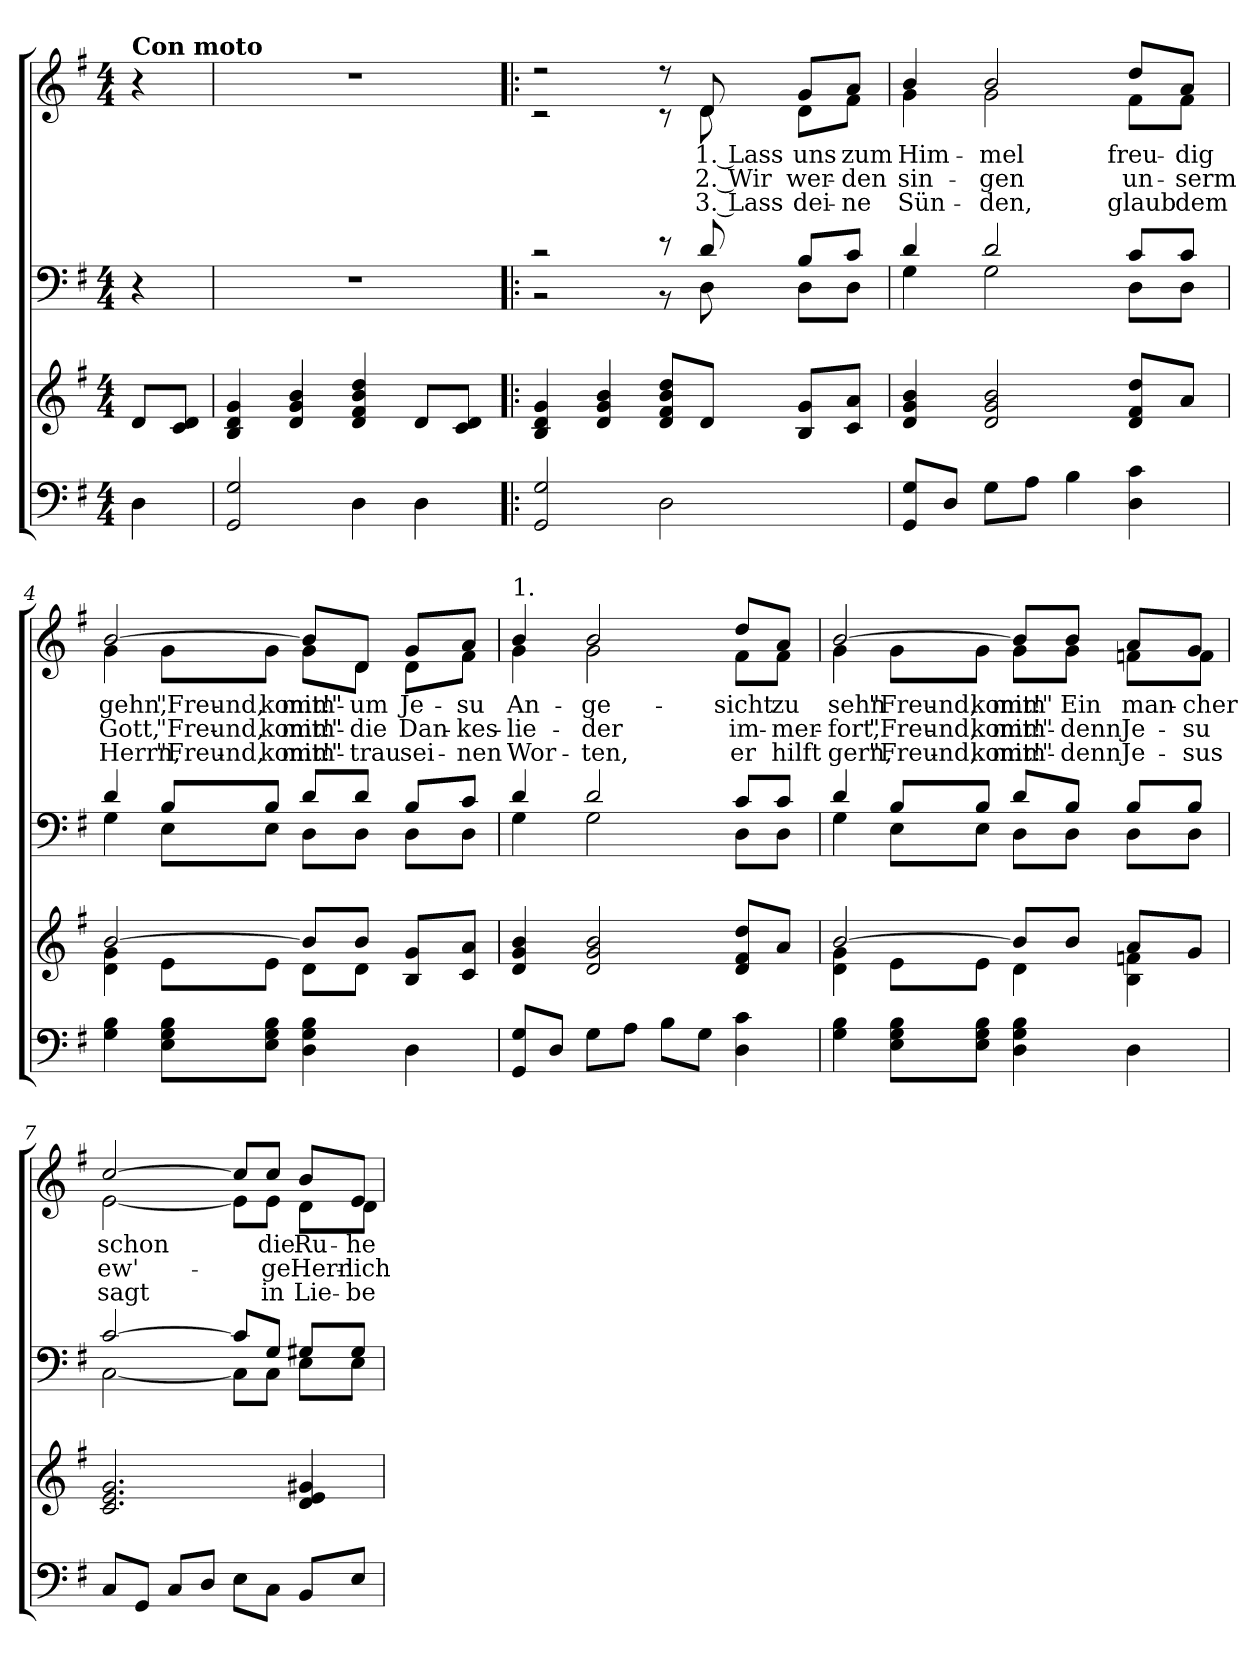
**kern	**kern	**kern	**kern	**text	**text	**text
*part3	*part3	*part2	*part1	*part1	*part1	*part1
*staff4	*staff3	*staff2	*staff1	*staff1	*staff1	*staff1
*clefF4	*clefG2	*clefF4	*clefG2	*	*	*
*k[f#]	*k[f#]	*k[f#]	*k[f#]	*	*	*
*G:	*G:	*G:	*G:	*	*	*
*M4/4	*M4/4	*M4/4	*M4/4	*	*	*
=	=	=	=	=	=	=
!	!	!	!LO:TX:a:B:t=Con moto	!	!	!
4D\	8d/L	4r	4r	.	.	.
.	8c/ 8d/J	.	.	.	.	.
=1	=1	=1	=1	=1	=1	=1
*^	*	*	*	*	*	*
2GG/ 2G/	2ryy	4B/ 4d/ 4g/	1r	1r	.	.	.
.	.	4d/ 4g/ 4b/	.	.	.	.	.
2ryy	4D\	4d/ 4f#/ 4b/ 4dd/	.	.	.	.	.
.	4D\	8d/L	.	.	.	.	.
.	.	8c/ 8d/J	.	.	.	.	.
=2!|:	=2!|:	=2!|:	=2!|:	=2!|:	=2!|:	=2!|:	=2!|:
*	*	*	*^	*^	*	*	*
2GG/ 2G/	2ryy	4B/ 4d/ 4g/	2r	2r	2r	2r	.	.	.
.	.	4d/ 4g/ 4b/	.	.	.	.	.	.	.
2ryy	2D\	8d/ 8f#/ 8b/ 8dd/L	8r	8r	8r	8r	.	.	.
!	!	!	!	!	!	!	!LO:LY:b	!LO:LY:b	!LO:LY:b
.	.	8d/J	8d/	8D\	8d/	8d\	1. Lass	2. Wir	3. Lass
!	!	!	!	!	!	!	!LO:LY:b	!LO:LY:b	!LO:LY:b
.	.	8B/ 8g/L	8B/L	8D\L	8g/L	8d\L	uns	wer-	dei-
!	!	!	!	!	!	!	!LO:LY:b	!LO:LY:b	!LO:LY:b
.	.	8c/ 8a/J	8c/J	8D\J	8a/J	8f#\J	zum	-den	-ne
*v	*v	*	*	*	*	*	*	*	*
!!LO:LB:g=z	!!
=3	=3	=3	=3	=3	=3	=3	=3	=3
!	!	!	!	!	!	!LO:LY:b	!LO:LY:b	!LO:LY:b
8GG/ 8G/L	4d/ 4g/ 4b/	4d/	4G\	4b/	4g\	Him-	sin-	Sün-
8D/J	.	.	.	.	.	.	.	.
!	!	!	!	!	!	!LO:LY:b	!LO:LY:b	!LO:LY:b
8G\L	2d/ 2g/ 2b/	2d/	2G\	2b/	2g\	-mel	-gen	-den,
8A\J	.	.	.	.	.	.	.	.
4B\	.	.	.	.	.	.	.	.
!	!	!	!	!	!	!LO:LY:b	!LO:LY:b	!LO:LY:b
4D\ 4c\	8d/ 8f#/ 8dd/L	8c/L	8D\L	8dd/L	8f#\L	freu-	un-	glaub
!	!	!	!	!	!	!LO:LY:b	!LO:LY:b	!LO:LY:b
.	8a/J	8c/J	8D\J	8a/J	8f#\J	-dig	-serm	dem
=4	=4	=4	=4	=4	=4	=4	=4	=4
*	*^	*	*	*	*	*	*	*
!	!	!	!	!	!	!	!LO:LY:b	!LO:LY:b	!LO:LY:b
4G\ 4B\	[>2b/	4d\ 4g\	4d/	4G\	[>2b/	4g\	gehn,-	Gott,-	Herrn,-
!	!	!	!	!	!	!	!LO:LY:b	!LO:LY:b	!LO:LY:b
8E\ 8G\ 8B\L	.	8e\L	8B/L	8E\L	.	8g\L	-"Freund,	-"Freund,	-"Freund,
!	!	!	!	!	!	!	!LO:LY:b	!LO:LY:b	!LO:LY:b
8E\ 8G\ 8B\J	.	8e\J	8B/J	8E\J	.	8g\J	komm	komm	komm
!	!	!	!	!	!	!	!LO:LY:b	!LO:LY:b	!LO:LY:b
4D\ 4G\ 4B\	8b/L]	8d\L	8d/L	8D\L	8b/L]	8g\L	mit!"-	mit!"-	mit!"-
!	!	!	!	!	!	!	!LO:LY:b	!LO:LY:b	!LO:LY:b
.	8b/J	8d\J	8d/J	8D\J	8d/J	8d\J	-um	-die	-trau
!	!	!	!	!	!	!	!LO:LY:b	!LO:LY:b	!LO:LY:b
4D\	8B/ 8g/L	4ryy	8B/L	8D\L	8g/L	8d\L	Je-	Dan-	sei-
!	!	!	!	!	!	!	!LO:LY:b	!LO:LY:b	!LO:LY:b
.	8c/ 8a/J	.	8c/J	8D\J	8a/J	8f#\J	-su	-kes-	-nen
*	*v	*v	*	*	*	*	*	*	*
!!LO:LB:g=z	!!
=5	=5	=5	=5	=5	=5	=5	=5	=5
!	!	!	!	!LO:TX:a:t=1.	!	!	!	!
!	!	!	!	!	!	!LO:LY:b	!LO:LY:b	!LO:LY:b
8GG/ 8G/L	4d/ 4g/ 4b/	4d/	4G\	4b/	4g\	An-	-lie-	Wor-
8D/J	.	.	.	.	.	.	.	.
!	!	!	!	!	!	!LO:LY:b	!LO:LY:b	!LO:LY:b
8G\L	2d/ 2g/ 2b/	2d/	2G\	2b/	2g\	-ge-	-der	-ten,
8A\J	.	.	.	.	.	.	.	.
8B\L	.	.	.	.	.	.	.	.
8G\J	.	.	.	.	.	.	.	.
!	!	!	!	!	!	!LO:LY:b	!LO:LY:b	!LO:LY:b
4D\ 4c\	8d/ 8f#/ 8dd/L	8c/L	8D\L	8dd/L	8f#\L	-sicht	im-	er
!	!	!	!	!	!	!LO:LY:b	!LO:LY:b	!LO:LY:b
.	8a/J	8c/J	8D\J	8a/J	8f#\J	zu	-mer-	hilft
=6	=6	=6	=6	=6	=6	=6	=6	=6
*	*^	*	*	*	*	*	*	*
!	!	!	!	!	!	!	!LO:LY:b	!LO:LY:b	!LO:LY:b
4G\ 4B\	[>2b/	4d\ 4g\	4d/	4G\	[>2b/	4g\	sehn-	-fort,-	gern,-
!	!	!	!	!	!	!	!LO:LY:b	!LO:LY:b	!LO:LY:b
8E\ 8G\ 8B\L	.	8e\L	8B/L	8E\L	.	8g\L	-"Freund,	-"Freund,	-"Freund,
!	!	!	!	!	!	!	!LO:LY:b	!LO:LY:b	!LO:LY:b
8E\ 8G\ 8B\J	.	8e\J	8B/J	8E\J	.	8g\J	komm	komm	komm
!	!	!	!	!	!	!	!LO:LY:b	!LO:LY:b	!LO:LY:b
4D\ 4G\ 4B\	8b/L]	4d\	8d/L	8D\L	8b/L]	8g\L	mit!"	mit!"-	mit!"-
!	!	!	!	!	!	!	!LO:LY:b	!LO:LY:b	!LO:LY:b
.	8b/J	.	8B/J	8D\J	8b/J	8g\J	Ein	-denn	-denn
!	!	!	!	!	!	!	!LO:LY:b	!LO:LY:b	!LO:LY:b
4D\	8a/L	4B\ 4fn\	8B/L	8D\L	8a/L	8fn\L	man-	Je-	Je-
!	!	!	!	!	!	!	!LO:LY:b	!LO:LY:b	!LO:LY:b
.	8g/J	.	8B/J	8D\J	8g/J	8f\J	-cher	-su	-sus
*	*v	*v	*	*	*	*	*	*	*
!!LO:PB:g=z	!!
=7	=7	=7	=7	=7	=7	=7	=7	=7
!	!	!	!	!	!	!LO:LY:b	!LO:LY:b	!LO:LY:b
8C/L	2.c/ 2.e/ 2.g/	[>2c/	[<2C\	[>2cc/	[<2e\	schon	ew'-	sagt
8GG/J	.	.	.	.	.	.	.	.
8C/L	.	.	.	.	.	.	.	.
8D/J	.	.	.	.	.	.	.	.
8E\L	.	8c/L]	8C\L]	8cc/L]	8e\L]	.	.	.
!	!	!	!	!	!	!LO:LY:b	!LO:LY:b	!LO:LY:b
8C\J	.	8G/J	8C\J	8cc/J	8e\J	die	-ge	in
!	!	!	!	!	!	!LO:LY:b	!LO:LY:b	!LO:LY:b
8BB/L	4d/ 4e/ 4g#X/	8G#X/L	8E\L	8b/L	8d\L	Ru-	Herr-	Lie-
!	!	!	!	!	!	!LO:LY:b	!LO:LY:b	!LO:LY:b
8E/J	.	8G#/J	8E\J	8e/J	8d\J	-he	-lich-	-be
*	*	*v	*v	*	*	*	*	*
*	*	*	*v	*v	*	*	*
=	=	=	=	=	=	=
*-	*-	*-	*-	*-	*-	*-
